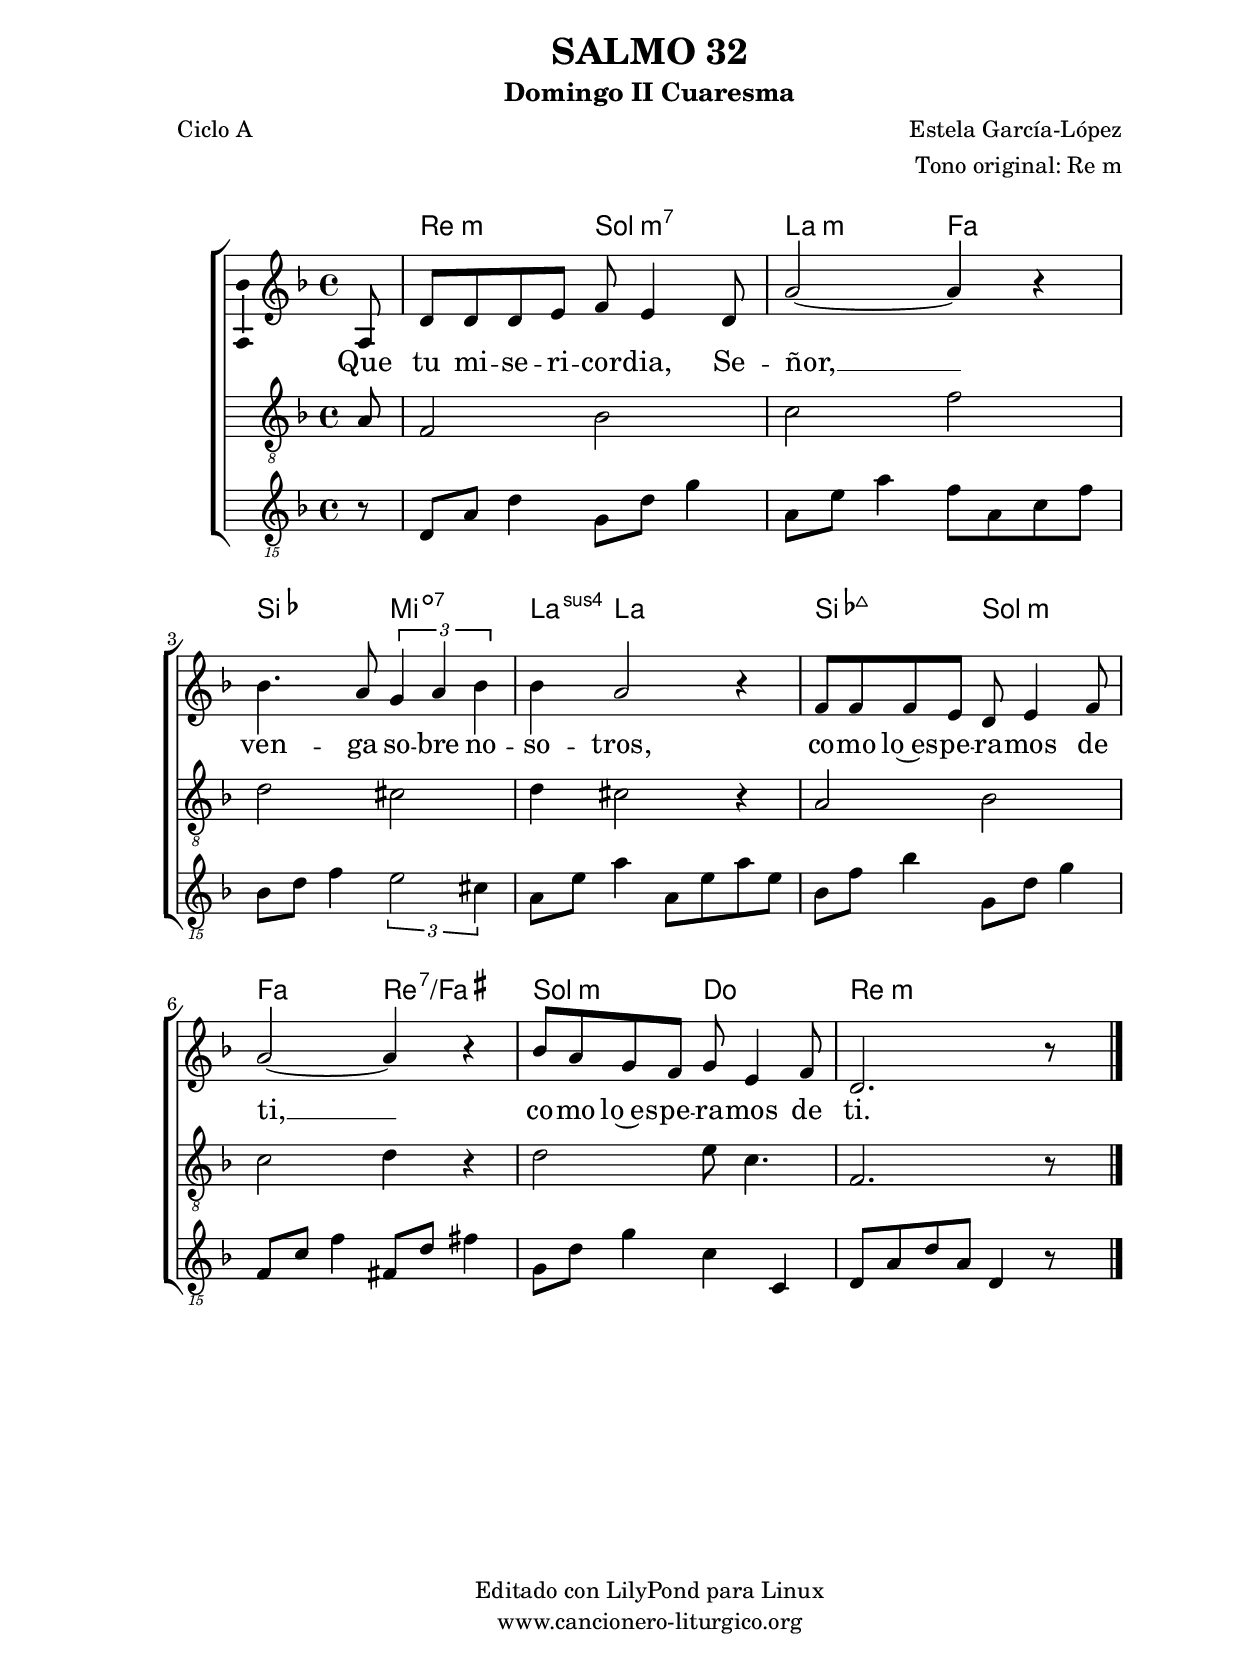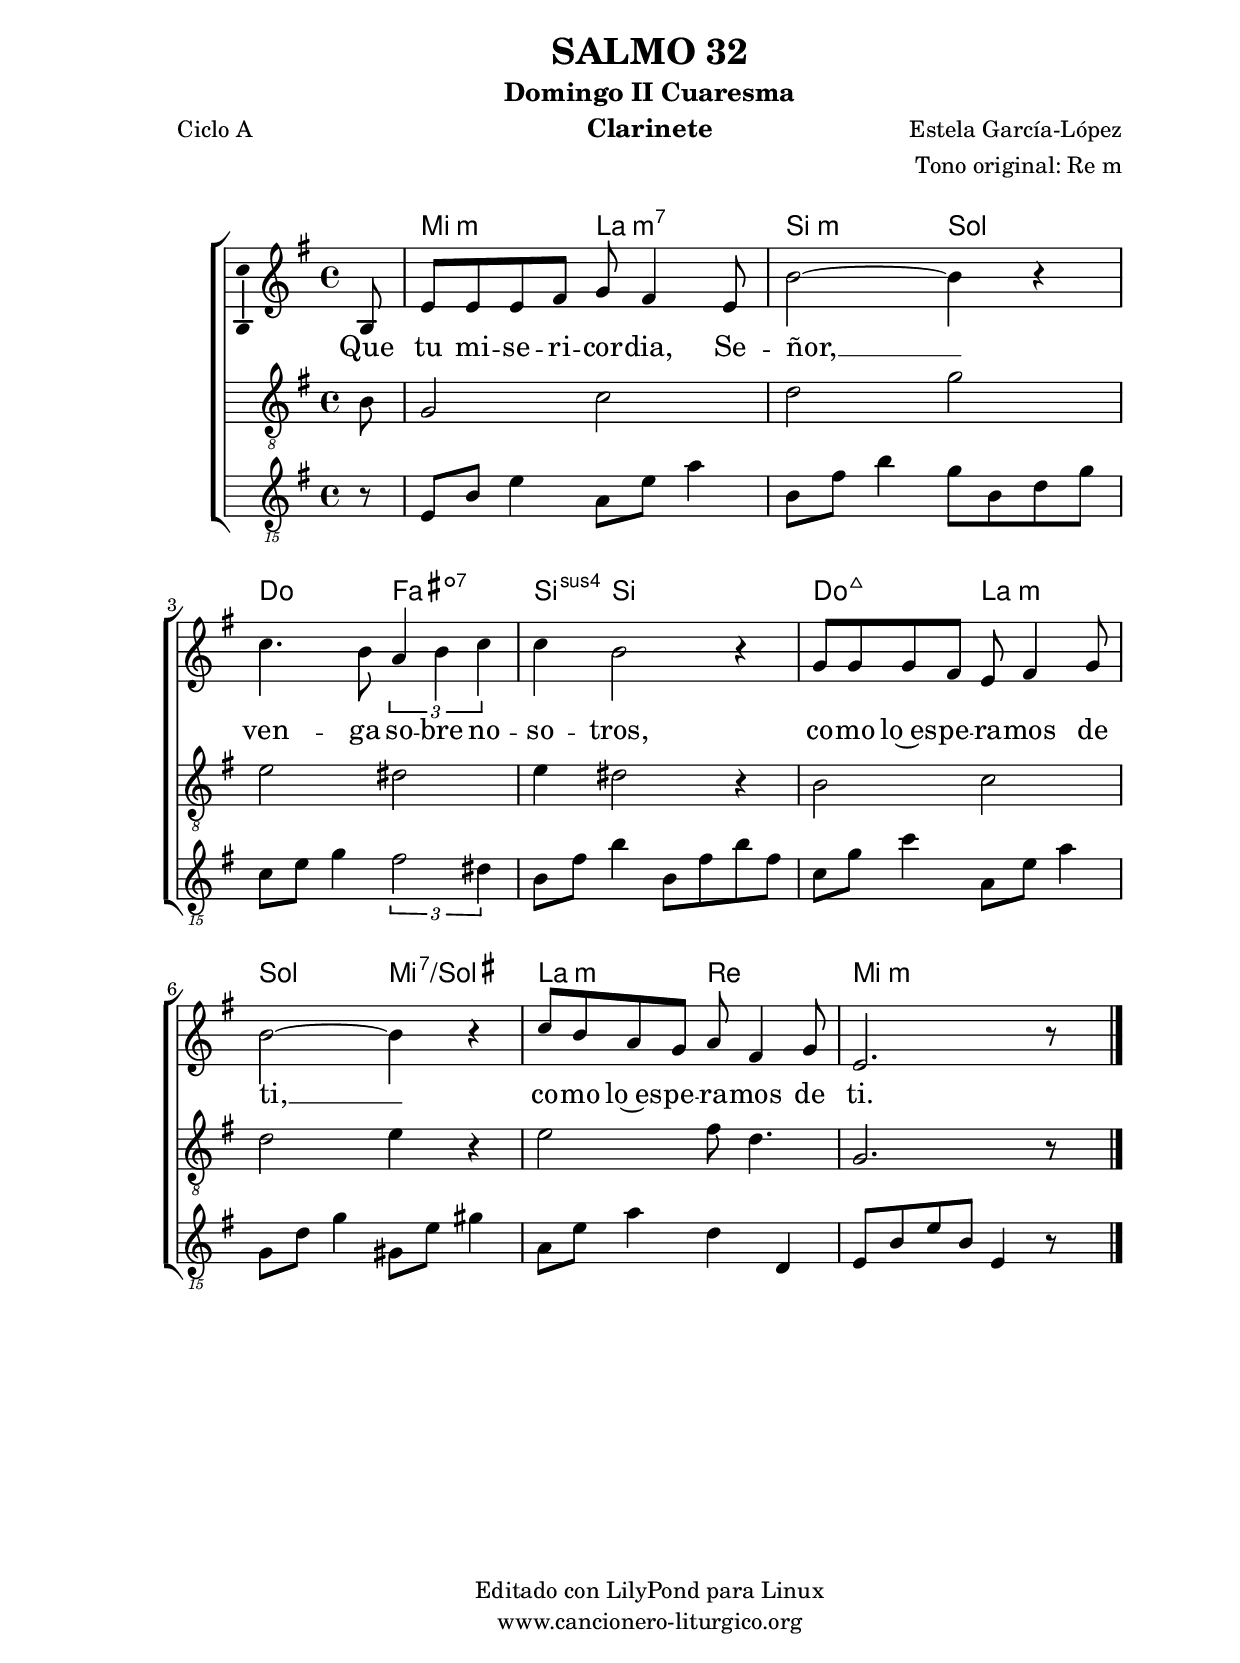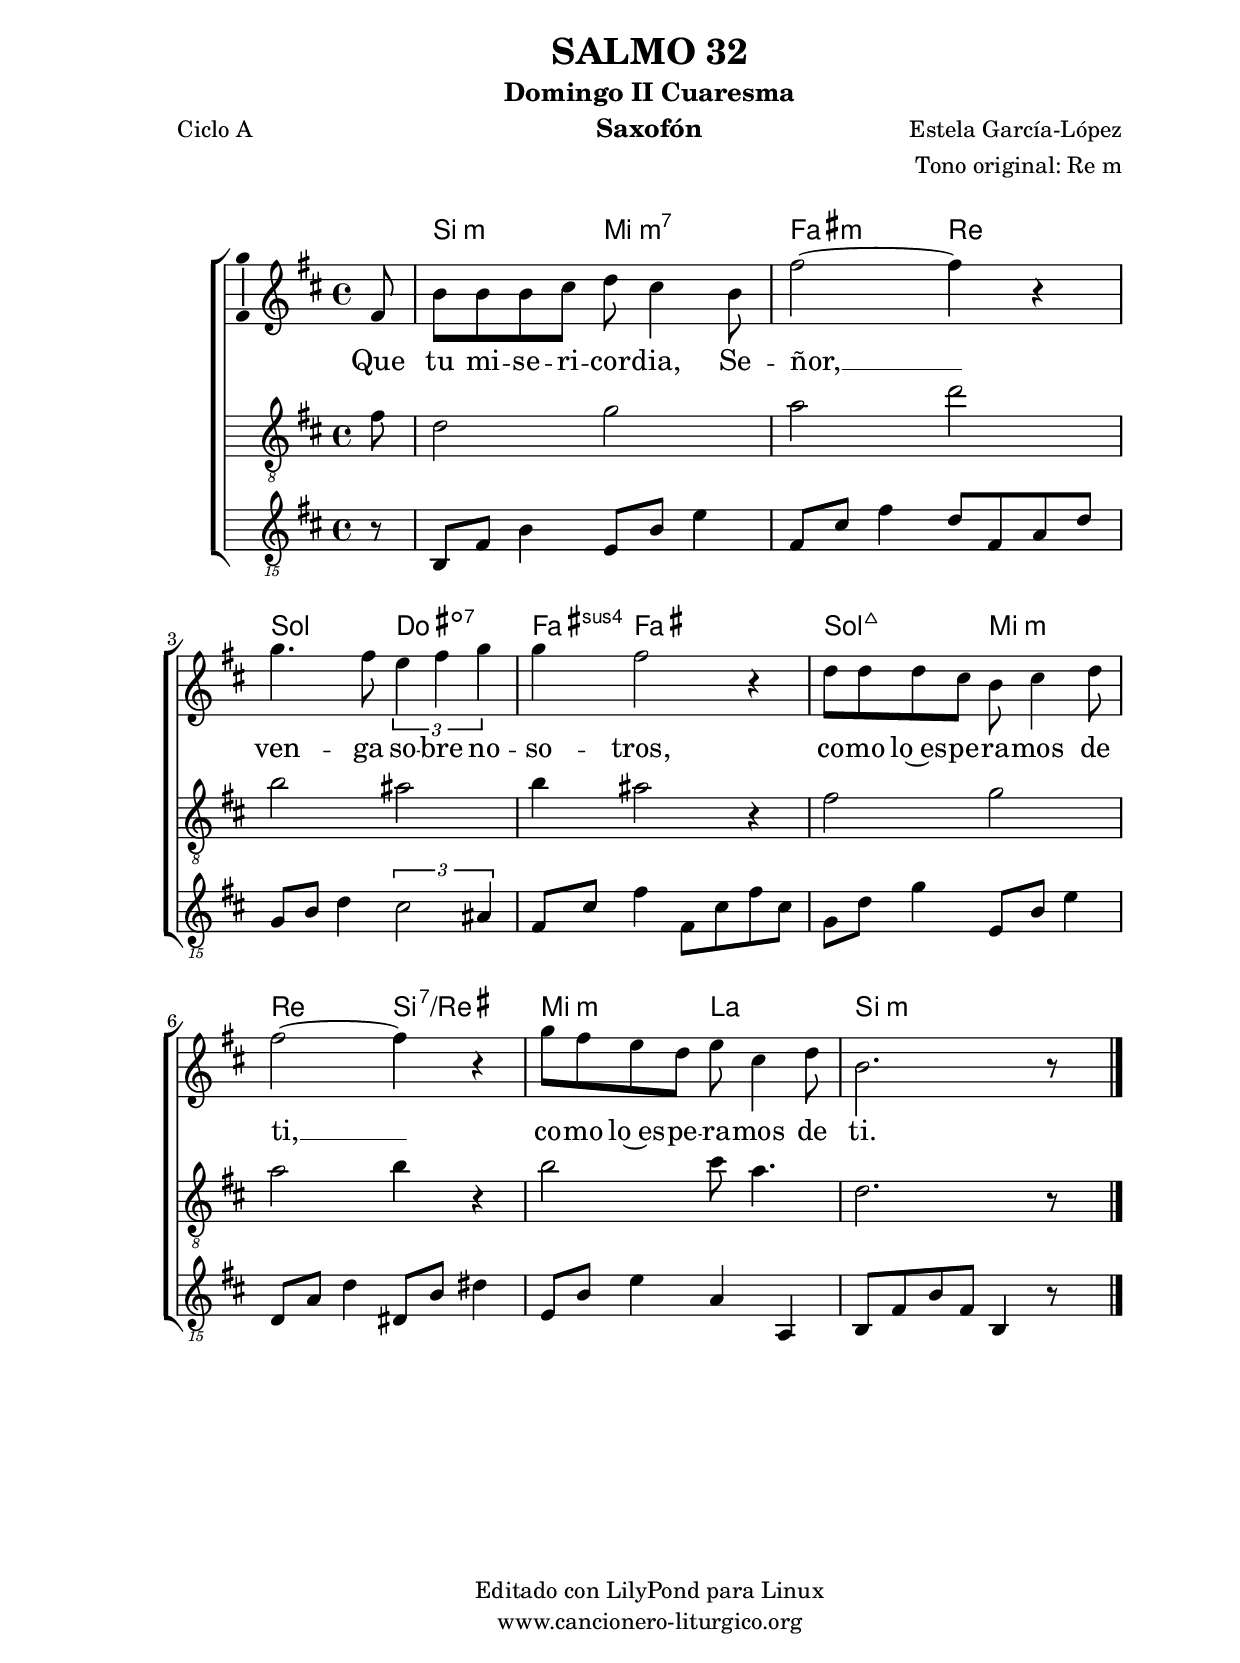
%
%para convertir .midi en .wav:
%timidity filename.midi -Ow -o finename.wav
%
%
%Para convertir de .wav a .mp3:
%lame -h -m j filename.wav
%
%
%para escuchar el midi:
%timidity nombrefichero.midi
%


%versión de lilypond para la que se ha escrito esta partitura:
\version "2.16.0"

	%Tamaño papel
	#(set-default-paper-size "a4")
	%Tamaño partitura
	#(set-global-staff-size 20)
	%No responde al pulsar sobre una nota
	#(ly:set-option 'point-and-click #f)

%parámetros del encabezamiento:
\header {
	title = "SALMO 32"
	subtitle = "Domingo II Cuaresma"
	composer = "Estela García-López"
	poet = "Ciclo A"
	meter = ""
	arranger = "Tono original: Re m"
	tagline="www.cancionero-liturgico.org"
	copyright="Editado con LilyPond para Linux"
	}

%parámetros asociados al papel:
\paper  {
	oddHeaderMarkup = \markup {\fill-line { \on-the-fly #not-first-page \fromproperty #'header:title \on-the-fly #not-first-page \fromproperty #'header:composer }}
	evenHeaderMarkup = \markup {\fill-line { \fromproperty #'header:composer \fromproperty #'header:title }}
	#(set-paper-size "a4")
	print-page-number = ##f
	first-page-number = 1
	print-first-page-number = ##f
%	head-separation = 3.0 \cm
	top-margin = 2.0 \cm
	bottom-margin = 0.5\cm
%%%	bottom-margin = -1.0\cm
	left-margin = 3.0 \cm
	line-width = 16.0 \cm 
	indent = 8\mm
	interscoreline = 2.\mm
	between-system-space = 15\mm
%	para que las partituras no llenen la hoja:
	ragged-bottom = ##t
%	idem para la última hoja:
	ragged-last-bottom = ##f
%	para que las partituras llenen el ancho del papel:
	ragged-last = ##f
	after-title-space = 2.5 \cm
%page-count=1
%system-count=8

	%Flexible Vertical Spacing
%	markup-markup-spacing =
%	#'((basic-distance . 15) (minimum-distance . 15) (padding . 3))
	markup-system-spacing =
	#'((basic-distance . 15) (minimum-distance . 15) (padding . 3))
	system-system-spacing =
	#'((basic-distance . 15) (minimum-distance . 15) (padding . 3))
	score-system-spacing =
	#'((basic-distance . 15) (minimum-distance . 15) (padding . 5))
%	top-system-spacing = % header
%	#'((basic-distance . 8) (minimum-distance . 0) (padding . 3))
%	top-markup-spacing =
%	#'((basic-distance . 20) (minimum-distance . 20) (padding . 3))
	last-bottom-spacing = % footer
	#'((basic-distance . 5) (minimum-distance . 5) (padding . 3))
%	score-markup-spacing =
%	#'((basic-distance . 16) (minimum-distance . 13) (padding . 3))

	}


%parámetros que afectan a toda la partitura:
global =  {
	%clave de sol (G):
	\clef G
	%armadura:
%	\transpose a c'
	\key d \minor
	\tempo 4=88
	\set Score.tempoHideNote = ##t
	}


acordes = {
	\italianChords
	\chordmode {
%	\transpose a c'
{
s8
d2:m g:m7 a:m f bes e:dim7 a4:sus4 a2. bes2:maj7 g:m f d:7/fis g:m c d:m s2
	}
	}
}


melodia = 
%	\transpose a c'
{
	\relative c'{
	\time 4/4

\partial8 a8
d8 d d e f e4 d8
a'2~a4 r4
bes4. a8 \times2/3{g4 a bes}
bes4 a2 r4
f8 f f e d e4 f8
a2~a4 r4
bes8 a g f g e4 f8
d2. r8 s8

	\bar "|."
	}
	}

melodiados = 
%	\transpose a c'
{
	\relative c'{
	\time 4/4

\clef "G_8"
\partial8 a8
f2 bes
c2 f
d2 cis
d4 cis2 r4
a2 bes
c2 d4 r4
d2 e8 c4.
f,2. r8 s8

	\bar "|."
	}
	}

melodiatres = 
%	\transpose a c'
{
	\relative c,{
	\time 4/4
%\clef F
\clef "G_15"
\partial8 r8
d8 a' d4 g,8 d' g4
a,8 e' a4 f8 a, c f
bes,8 d f4 \times2/3{e2 cis4}
a8 e' a4 a,8 e' a e
bes8 f' bes4 g,8 d' g4
f,8 c' f4 fis,8 d' fis4
g,8 d' g4 c, c,
d8 a' d a d,4 r8 s8

	\bar "|."
	}
	}


texto = \lyricmode {
Que tu mi -- se -- ri -- cor -- dia, Se -- ñor, __ ven -- ga so -- bre no -- so -- tros,
co -- mo lo~es -- pe -- ra -- mos de ti, __ co -- mo lo~es -- pe -- ra -- mos de ti.
	}


acordesStaff = \context ChordNames = acordesStaff <<
	\set chordChanges = ##t
	\acordes
	>>


vozStaff = \context Voice = vozStaff
\with {\consists "Ambitus_engraver"}
<<
%	\set Staff.instrumentName = ""
%	\set Staff.shortInstrumentName = ""
%	\set Staff.midiInstrument = #"clarinet"
%	\set Staff.midiInstrument = #"cello"
%	\set Staff.midiInstrument = #"flute"
	\set Staff.midiInstrument = #"electric guitar (jazz)"
%	\set Staff.midiInstrument = #"english horn"
%	\set Staff.midiInstrument = #"violin"
%	\set Staff.midiInstrument = #"glockenspiel"
	\set Staff.midiMinimumVolume = #0.7
	\set Staff.midiMaximumVolume = #0.9
	\global
	\melodia
	>>

vozdosStaff = \context Voice = vozdosStaff
<<
%	\set Staff.instrumentName = "Clarinete 1"
%	\set Staff.shortInstrumentName = "C"
	\override Staff.StaffSymbol #'staff-space = #(magstep -0.35)
	\set Staff.midiInstrument = #"english horn"
	\set Staff.midiMinimumVolume = #0.4
	\set Staff.midiMaximumVolume = #0.5
	\global
	\melodiados
	>>

voztresStaff = \context Voice = voztresStaff
<<
%	\set Staff.instrumentName = "Saxofón"
%	\set Staff.shortInstrumentName = "S"
	\override Staff.StaffSymbol #'staff-space = #(magstep -0.35)
	\set Staff.midiInstrument = #"violin"
	\set Staff.midiMinimumVolume = #0.4
	\set Staff.midiMaximumVolume = #0.5
	\global
	\melodiatres
	>>


textoStaff = \context Lyrics = textoStaff <<
	\lyricsto vozStaff \texto
	>>

\book {
	\score {
		\context ChoirStaff {
%			\override StaffGroup.SystemStartBracket #'collapse-height = #1
%			\override Score.SystemStartBar #'collapse-height = #1
			<<
			\acordesStaff
			\vozStaff
			\textoStaff
			\vozdosStaff
			\voztresStaff
			>>
			}
		\layout {
	    		\context {
				\Lyrics
				\override LyricText #'font-size = #2
				}
	   		 \context {
				\Score
				%fontSize = #3
				\override StaffSymbol #'staff-space = #(magstep +3)
				%\override Beam #'thickness = #0.55
				%\override SpacingSpanner #'spacing-increment = #1.0
				%\override Slur #'height-limit = #1.5
				}
			}
		}
	\score {
		\unfoldRepeats
		\context ChoirStaff {
			<<
			\acordesStaff
			\vozStaff
			\vozdosStaff
			\voztresStaff
			>>
			}
		\midi {
	  		\context {
	  			\Score
				tempoWholesPerMinute = #(ly:make-moment 70 4)
				}
			}
		}
	}

%Partitura para clarinete
#(define output-suffix "C")
\book {
	\header{
		instrument = "Clarinete"
		}
	\score {
		\context ChoirStaff {
%			\override StaffGroup.SystemStartBracket #'collapse-height = #1
%			\override Score.SystemStartBar #'collapse-height = #1
\transpose c d
			<<
			\acordesStaff
			\vozStaff
			\textoStaff
			\vozdosStaff
			\voztresStaff
			>>
			}
		\layout {
	    		\context {
				\Lyrics
				\override LyricText #'font-size = #2
				}
	   		 \context {
				\Score
				%fontSize = #3
				\override StaffSymbol #'staff-space = #(magstep +3)
				%\override Beam #'thickness = #0.55
				%\override SpacingSpanner #'spacing-increment = #1.0
				%\override Slur #'height-limit = #1.5
				}
			}
		}
	}

%Partitura para saxofón
#(define output-suffix "S")
\book {
	\header{
		instrument = "Saxofón"
		}
	\score {
		\context ChoirStaff {
%			\override StaffGroup.SystemStartBracket #'collapse-height = #1
%			\override Score.SystemStartBar #'collapse-height = #1
\transpose c a
			<<
			\acordesStaff
			\vozStaff
			\textoStaff
			\vozdosStaff
\transpose a a,
			\voztresStaff
			>>
			}
		\layout {
	    		\context {
				\Lyrics
				\override LyricText #'font-size = #2
				}
	   		 \context {
				\Score
				%fontSize = #3
				\override StaffSymbol #'staff-space = #(magstep +3)
				%\override Beam #'thickness = #0.55
				%\override SpacingSpanner #'spacing-increment = #1.0
				%\override Slur #'height-limit = #1.5
				}
			}
		}
	}

